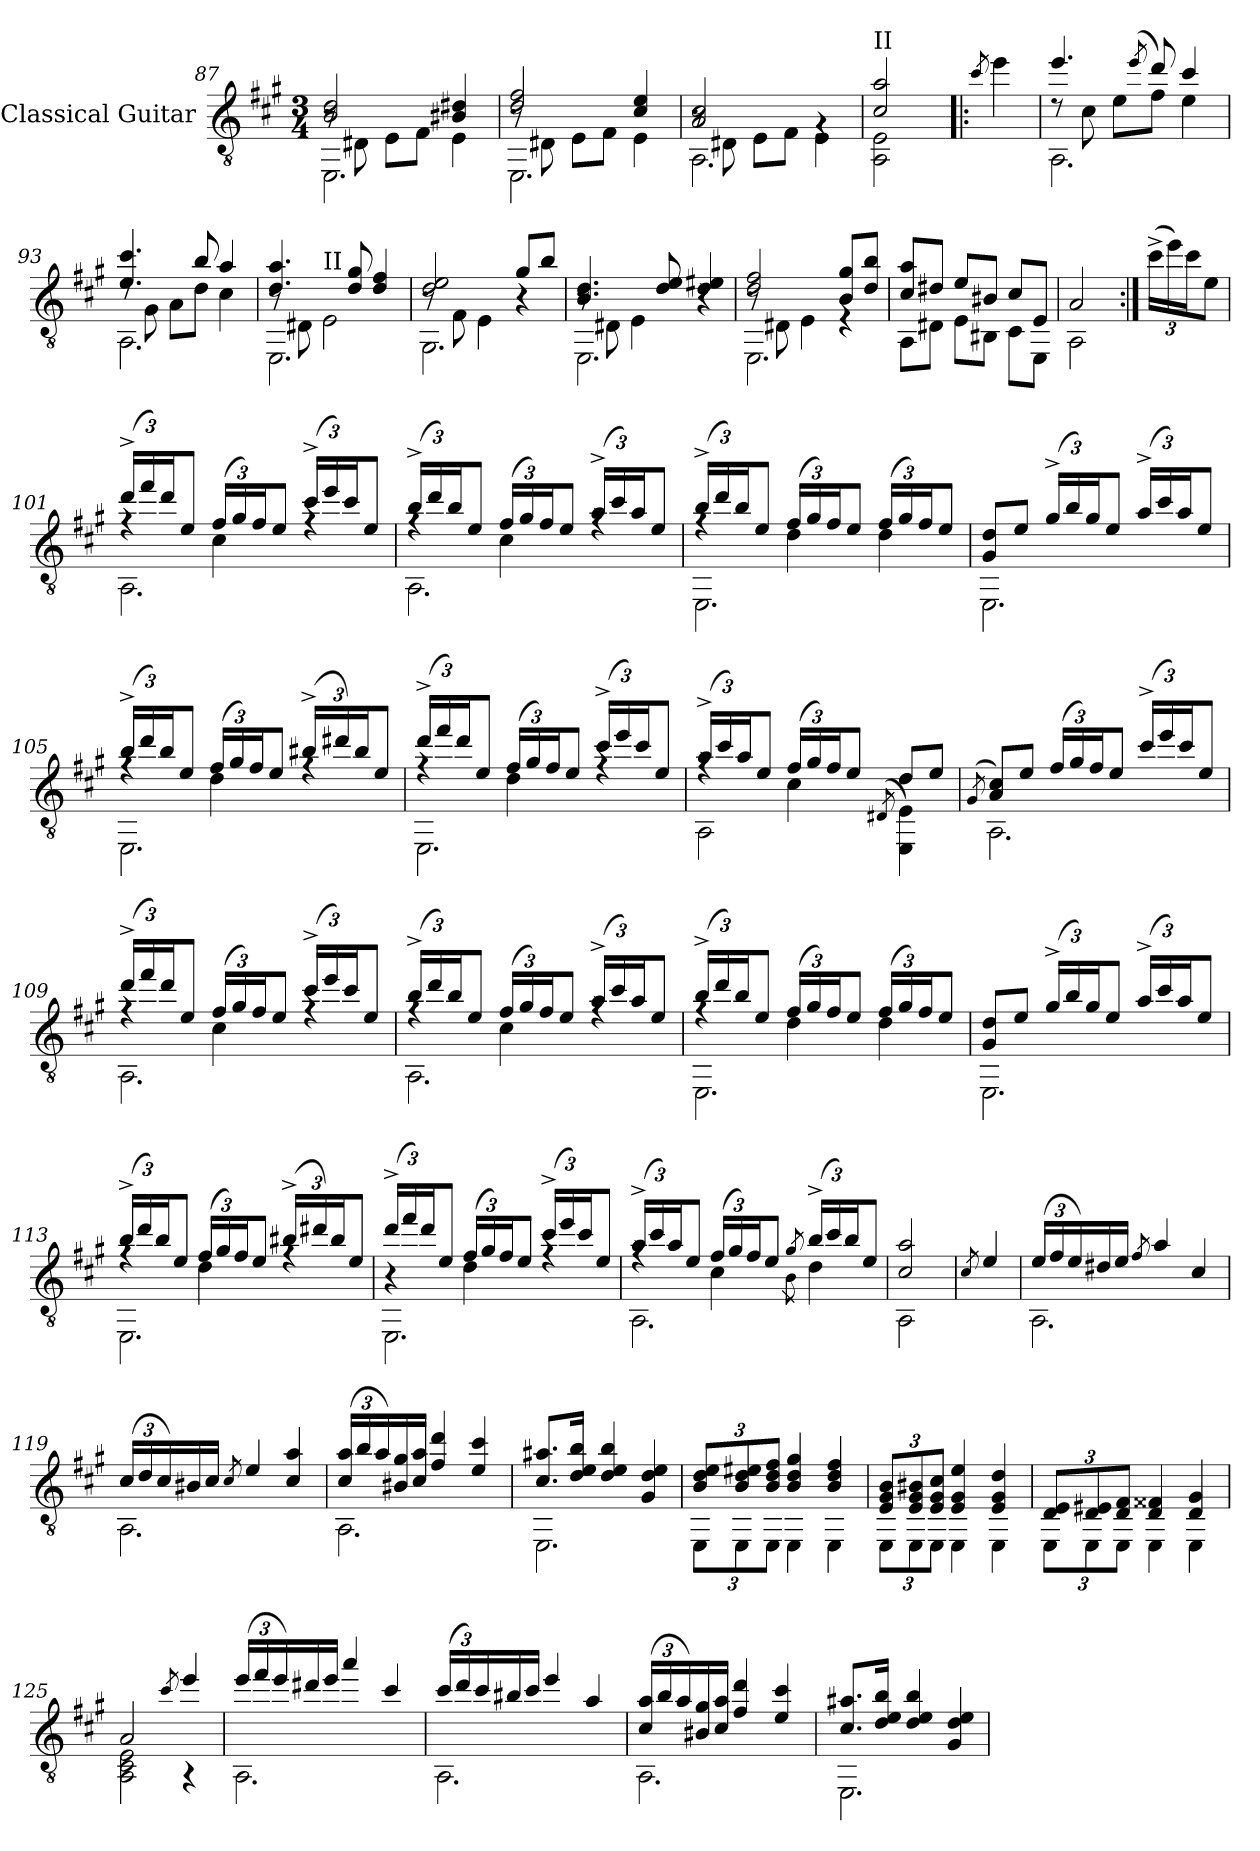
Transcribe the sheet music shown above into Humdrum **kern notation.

**kern
*part1
*staff1
*I"Classical Guitar
*I'Guit.
*clefGv2
*k[f#c#g#]
*M3/4
=87
*^
*	*^
2B/ 2d/	8r	2.EE\
.	8D#X\	.
.	8E\L	.
.	8F#\J	.
4B#X/ 4d#X/	4E\	.
=88	=88	=88
2d/ 2f#/	8r	2.EE\
.	8D#X\	.
.	8E\L	.
.	8F#\J	.
4c#/ 4e/	4E\	.
!!LO:LB:g=z	!!	!!
=89	=89	=89
2A/ 2c#/	8r	2.AA\
.	8D#X\	.
.	8E\L	.
.	8F#\J	.
4rG	4E\	.
*	*v	*v
=90	=90
!LO:TX:a:t=II	!
2c#/ 2a/	2AA\ 2E\
*v	*v
=91!|:
8qcc#/
4ee\
=92
*^
*	*^
4.ee/	8rd	2.AA\
.	8c#\	.
.	8e\L	.
(8qee/	.	.
8dd/)	8f#\J	.
4cc#/	4e\	.
=93	=93	=93
4.e/ 4.cc#/	8rd	2.AA\
.	8G#\	.
.	8A\L	.
8b/	8d\J	.
4a/	4c#\	.
=94	=94	=94
4.d/ 4.a/	8r	2.EE\
.	8D#X\	.
!	!LO:TX:a:t=II	!
.	2E\	.
8d/ 8g#/	.	.
4d/ 4f#/	.	.
!!LO:LB:g=z	!!	!!
=95	=95	=95
2d/ 2e/	8r	2.GG#\
.	8F#\	.
.	4E\	.
8g#/L	4r	.
8b/J	.	.
=96	=96	=96
4.B/ 4.d/	8r	2.EE\
.	8D#X\	.
.	4E\	.
8d/ 8e/	.	.
4d/ 4e#X/	4r	.
=97	=97	=97
2d/ 2f#/	8r	2.EE\
.	8D#X\	.
.	4E\	.
8B/ 8g#/L	4rE	.
8d/ 8b/J	.	.
*	*v	*v
=98	=98
8c#/ 8a/L	8AA\L
8d#X/J	8D#X\J
8e/L	8E\L
8B#X/J	8BB#X\J
8c#/L	8C#\L
8E/J	8EE\J
=99	=99
2A/	2AA\
*v	*v
!!LO:PB:g=z
=100:|!
*Xbrackettup
*^
!LO:TX:a:B:t=Variacone 2	!
*v	*v
(24cc#^\LL
24ee\)
24cc#\J
8e\J
=101
*^
*	*^
(24dd^/LL	4rf	2.AA\
24ff#/)	.	.
24dd/J	.	.
8e/J	.	.
(24f#/LL	4c#\	.
24g#/)	.	.
24f#/J	.	.
8e/J	.	.
(24cc#^/LL	4rf	.
24ee/)	.	.
24cc#/J	.	.
8e/J	.	.
=102	=102	=102
(24b^/LL	4rf	2.AA\
24dd/)	.	.
24b/J	.	.
8e/J	.	.
(24f#/LL	4c#\	.
24g#/)	.	.
24f#/J	.	.
8e/J	.	.
(24a^/LL	4rf	.
24cc#/)	.	.
24a/J	.	.
8e/J	.	.
!!LO:LB:g=z	!!	!!
=103	=103	=103
(24b^/LL	4rf	2.EE\
24dd/)	.	.
24b/J	.	.
8e/J	.	.
(24f#/LL	4d\	.
24g#/)	.	.
24f#/J	.	.
8e/J	.	.
(24f#/LL	4d\	.
24g#/)	.	.
24f#/J	.	.
8e/J	.	.
*	*v	*v
=104	=104
8G#/ 8d/L	2.EE\
8e/J	.
(24g#^/LL	.
24b/)	.
24g#/J	.
8e/J	.
(24a^/LL	.
24cc#/)	.
24a/J	.
8e/J	.
=105	=105
*	*^
(24b^/LL	4rf	2.EE\
24dd/)	.	.
24b/J	.	.
8e/J	.	.
(24f#/LL	4d\	.
24g#/)	.	.
24f#/J	.	.
8e/J	.	.
(24b#X^/LL	4rf	.
24dd#X/)	.	.
24b#/J	.	.
8e/J	.	.
!!LO:LB:g=z	!!	!!
=106	=106	=106
(24dd^/LL	4rf	2.EE\
24ff#/)	.	.
24dd/J	.	.
8e/J	.	.
(24f#/LL	4d\	.
24g#/)	.	.
24f#/J	.	.
8e/J	.	.
(24cc#^/LL	4rf	.
24ee/)	.	.
24cc#/J	.	.
8e/J	.	.
=107	=107	=107
(24a^/LL	4rf	2AA\
24cc#/)	.	.
24a/J	.	.
8e/J	.	.
(24f#/LL	4c#\	.
24g#/)	.	.
24f#/J	.	.
8e/J	.	.
.	.	(8qD#X/
8d/L	4ryy	4EE\ 4E\)
8e/J	.	.
*v	*v	*v
=108
(8qG#/
*^
8A/ 8c#/L)	2.AA\
8e/J	.
(24f#/LL	.
24g#/)	.
24f#/J	.
8e/J	.
(24cc#^/LL	.
24ee/)	.
24cc#/J	.
8e/J	.
!!LO:LB:g=z	!!
=109	=109
*	*^
(24dd^/LL	4rf	2.AA\
24ff#/)	.	.
24dd/J	.	.
8e/J	.	.
(24f#/LL	4c#\	.
24g#/)	.	.
24f#/J	.	.
8e/J	.	.
(24cc#^/LL	4rf	.
24ee/)	.	.
24cc#/J	.	.
8e/J	.	.
=110	=110	=110
(24b^/LL	4rf	2.AA\
24dd/)	.	.
24b/J	.	.
8e/J	.	.
(24f#/LL	4c#\	.
24g#/)	.	.
24f#/J	.	.
8e/J	.	.
(24a^/LL	4rf	.
24cc#/)	.	.
24a/J	.	.
8e/J	.	.
=111	=111	=111
(24b^/LL	4rf	2.EE\
24dd/)	.	.
24b/J	.	.
8e/J	.	.
(24f#/LL	4d\	.
24g#/)	.	.
24f#/J	.	.
8e/J	.	.
(24f#/LL	4d\	.
24g#/)	.	.
24f#/J	.	.
8e/J	.	.
*	*v	*v
!!LO:LB:g=z
=112	=112
8G#/ 8d/L	2.EE\
8e/J	.
(24g#^/LL	.
24b/)	.
24g#/J	.
8e/J	.
(24a^/LL	.
24cc#/)	.
24a/J	.
8e/J	.
=113	=113
*	*^
(24b^/LL	4rf	2.EE\
24dd/)	.	.
24b/J	.	.
8e/J	.	.
(24f#/LL	4d\	.
24g#/)	.	.
24f#/J	.	.
8e/J	.	.
(24b#X^/LL	4rf	.
24dd#X/)	.	.
24b#/J	.	.
8e/J	.	.
=114	=114	=114
(24dd^/LL	4r	2.EE\
24ff#/)	.	.
24dd/J	.	.
8e/J	.	.
(24f#/LL	4d\	.
24g#/)	.	.
24f#/J	.	.
8e/J	.	.
(24cc#^/LL	4rf	.
24ee/)	.	.
24cc#/J	.	.
8e/J	.	.
!!LO:LB:g=z	!!	!!
=115	=115	=115
(24a^/LL	4rf	2.AA\
24cc#/)	.	.
24a/J	.	.
8e/J	.	.
(24f#/LL	4c#\	.
24g#/)	.	.
24f#/J	.	.
8e/J	.	.
8qg#/	8qB\	.
(24b^/LL	4d\	.
24cc#/)	.	.
24b/J	.	.
8e/J	.	.
*	*v	*v
=116	=116
2c#/ 2a/	2AA\
*v	*v
=117
8qc#/
4e/
=118
*^
(24e/LL	2.AA\
24f#/	.
24e/)	.
16d#X/	.
16e/JJ	.
8qf#/	.
4a/	.
4c#/	.
=119	=119
(24c#/LL	2.AA\
24d/	.
24c#/)	.
16B#X/	.
16c#/JJ	.
8qc#/	.
4e/	.
4c#/ 4a/	.
!!LO:PB:g=z	!!
=120	=120
(24c#/ 24a/LL	2.AA\
24b/	.
24a/)	.
16B#X/ 16g#/	.
16c#/ 16a/JJ	.
4f#/ 4dd/	.
4e/ 4cc#/	.
=121	=121
8.c#/ 8.a#X/L	2.EE\
16d/ 16e/ 16b/Jk	.
4d/ 4e/ 4b/	.
4G#/ 4d/ 4e/	.
=122	=122
12B/ 12d/ 12e/L	12EE\L
12B/ 12d/ 12e#X/	12EE\
12B/ 12d/ 12f#/J	12EE\J
4B/ 4d/ 4g#/	4EE\
4B/ 4d/ 4f#/	4EE\
=123	=123
12E/ 12G#/ 12B/L	12EE\L
12E/ 12G#/ 12B#X/	12EE\
12E/ 12G#/ 12c#/J	12EE\J
4E/ 4G#/ 4e/	4EE\
4E/ 4G#/ 4d/	4EE\
!!LO:LB:g=z	!!
=124	=124
12D/ 12E/L	12EE\L
12D/ 12E#X/	12EE\
12D/ 12F#/J	12EE\J
4D/ 4F##X/	4EE\
4D/ 4G#/	4EE\
=125	=125
2A/	2AA\ 2C#\ 2E\
8qcc#/	.
4ee/	4r
=126	=126
(>24ee/LL	2.AA\
24ff#/	.
24ee/)	.
16dd#X/	.
16ee/JJ	.
4aa/	.
4cc#/	.
=127	=127
(24cc#/LL	2.AA\
24dd/)	.
24cc#/	.
16b#X/	.
16cc#/JJ	.
4ee/	.
4a/	.
!!LO:LB:g=z	!!
=128	=128
(24c#/ 24a/LL	2.AA\
24b/	.
24a/)	.
16B#X/ 16g#/	.
16c#/ 16a/JJ	.
4f#/ 4dd/	.
4e/ 4cc#/	.
=129	=129
8.c#/ 8.a#X/L	2.EE\
16d/ 16e/ 16b/Jk	.
4d/ 4e/ 4b/	.
4G#/ 4d/ 4e/	.
*v	*v
=
*-
